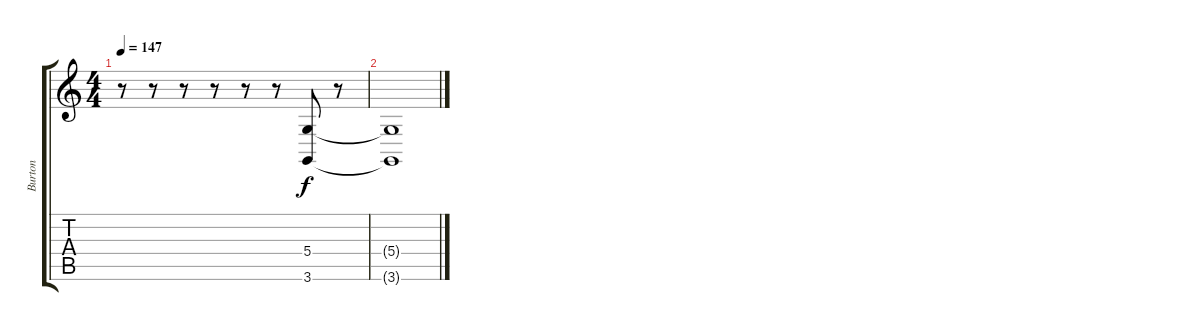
\track ("Burton" "Burton") {instrument fx7echoes}
\staff {score tabs}
\tuning (E4 B3 G3 D3 A2 E2) {hide}
\ts (4 4)
\tempo 147
\clef g2
\ks c
r.8{dy f} r.8 r.8 r.8 r.8 r.8 (5.4 3.6).8 r.8 |
(5.4{t} 3.6{t}).1
